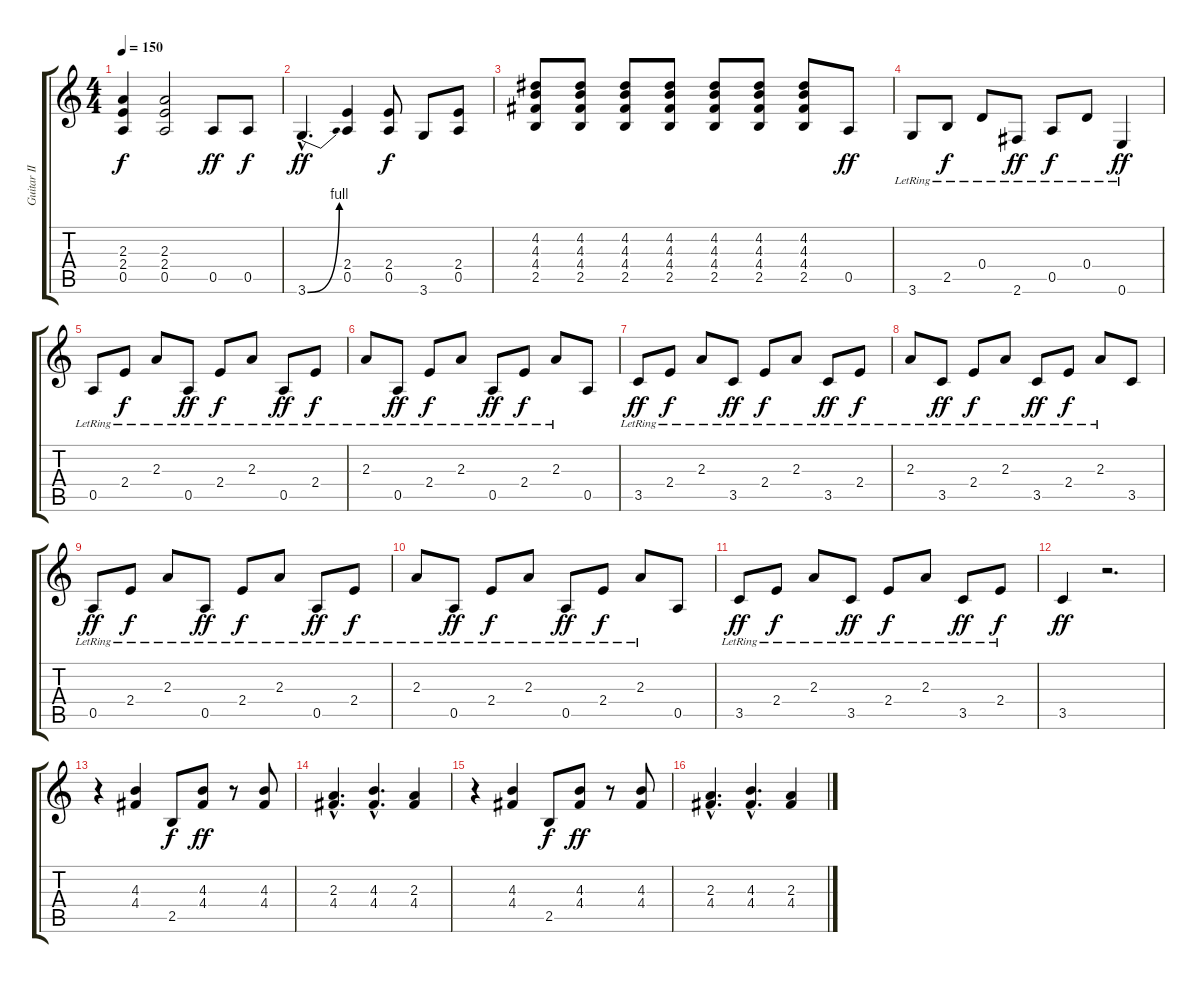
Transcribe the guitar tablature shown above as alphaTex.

\track ("Guitar II" "Guitar II") {instrument electricguitarclean}
\staff {score tabs}
\tuning (E4 B3 G3 D3 A2 E2) {hide}
\ts (4 4)
\tempo 150
\clef g2
\ks c
(2.3 2.4 0.5).4{dy f} (2.3 2.4 0.5).2 0.5.8{dy ff} 0.5.8{dy f} |
3.6{be (bend 0 0 60 4) hac}.4{d dy ff} (2.4 0.5).4 (2.4 0.5).8{dy f} 3.6.8 (2.4 0.5).8 |
(4.2 4.3 4.4 2.5).8 (4.2 4.3 4.4 2.5).8 (4.2 4.3 4.4 2.5).8 (4.2 4.3 4.4 2.5).8 (4.2 4.3 4.4 2.5).8 (4.2 4.3 4.4 2.5).8 (4.2 4.3 4.4 2.5).8 0.5.8{dy ff} |
3.6{lr}.8 2.5{lr}.8{dy f} 0.4{lr}.8 2.6{lr}.8{dy ff} 0.5{lr}.8{dy f} 0.4{lr}.8 0.6{lr}.4{dy ff} |
0.5{lr}.8 2.4{lr}.8{dy f} 2.3{lr}.8 0.5{lr}.8{dy ff} 2.4{lr}.8{dy f} 2.3{lr}.8 0.5{lr}.8{dy ff} 2.4{lr}.8{dy f} |
2.3{lr}.8 0.5{lr}.8{dy ff} 2.4{lr}.8{dy f} 2.3{lr}.8 0.5{lr}.8{dy ff} 2.4{lr}.8{dy f} 2.3{lr}.8 0.5.8 |
3.5{lr}.8{dy ff} 2.4{lr}.8{dy f} 2.3{lr}.8 3.5{lr}.8{dy ff} 2.4{lr}.8{dy f} 2.3{lr}.8 3.5{lr}.8{dy ff} 2.4{lr}.8{dy f} |
2.3{lr}.8 3.5{lr}.8{dy ff} 2.4{lr}.8{dy f} 2.3{lr}.8 3.5{lr}.8{dy ff} 2.4{lr}.8{dy f} 2.3{lr}.8 3.5.8 |
0.5{lr}.8{dy ff} 2.4{lr}.8{dy f} 2.3{lr}.8 0.5{lr}.8{dy ff} 2.4{lr}.8{dy f} 2.3{lr}.8 0.5{lr}.8{dy ff} 2.4{lr}.8{dy f} |
2.3{lr}.8 0.5{lr}.8{dy ff} 2.4{lr}.8{dy f} 2.3{lr}.8 0.5{lr}.8{dy ff} 2.4{lr}.8{dy f} 2.3{lr}.8 0.5.8 |
3.5{lr}.8{dy ff} 2.4{lr}.8{dy f} 2.3{lr}.8 3.5{lr}.8{dy ff} 2.4{lr}.8{dy f} 2.3{lr}.8 3.5{lr}.8{dy ff} 2.4{lr}.8{dy f} |
3.5.4{dy ff} r.2{d} |
r.4 (4.3 4.4).4 2.5.8{dy f} (4.3 4.4).8{dy ff} r.8 (4.3 4.4).8 |
(2.3{hac} 4.4{hac}).4{d} (4.3{hac} 4.4{hac}).4{d} (2.3 4.4).4 |
r.4 (4.3 4.4).4 2.5.8{dy f} (4.3 4.4).8{dy ff} r.8 (4.3 4.4).8 |
(2.3{hac} 4.4{hac}).4{d} (4.3{hac} 4.4{hac}).4{d} (2.3 4.4).4
